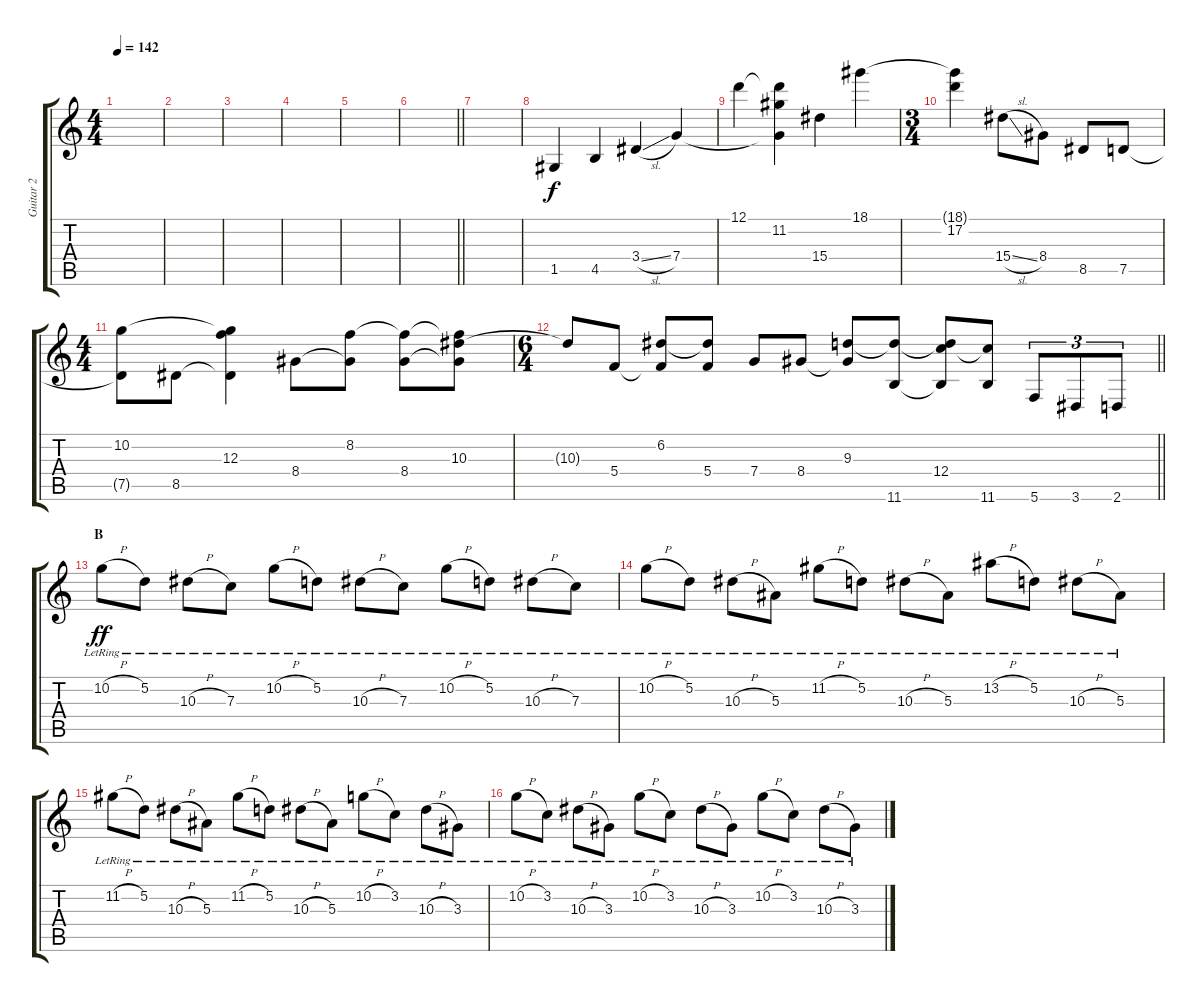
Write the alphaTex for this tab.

\track ("Guitar 2" "Guitar 2") {instrument distortionguitar}
\staff {score tabs}
\tuning (D4 A3 F3 C3 G2 C2) {hide}
\ts (4 4)
\tempo 142
\clef g2
\ks c
|
|
|
|
|
\barLineRight lightlight
|
|
1.5.4 4.5.4 3.4{sl}.4 7.4.4 |
12.1.4 (12.1{t} 11.2 7.4{t}).4 15.4.4 18.1.4 |
\ts (3 4)
(18.1{t} 17.2).4 15.4{sl}.8 8.4.8 8.5.8 7.5.8 |
\ts (4 4)
(10.2 7.5{t}).8 8.5.8 (10.2{t} 12.3 8.5{t}).4 8.4.8 (8.2 8.4{t}).8 (8.2{t} 8.4).8 (8.2{t} 10.3 8.4{t}).8 |
\ts (6 4)
\barLineRight lightlight
10.3{t}.8 5.4.8 (6.2 5.4{t}).8 (6.2{t} 5.4).8 7.4.8 8.4.8 (9.3 8.4{t}).8 (9.3{t} 11.6).8 (9.3{t} 12.4 11.6{t}).8 (12.4{t} 11.6).8 5.6.8{tu (3 2)} 3.6.8{tu (3 2)} 2.6.8{tu (3 2)} |
\section ("" "B")
10.2{h lr}.8{dy ff} 5.2{lr}.8 10.3{h lr}.8 7.3{lr}.8 10.2{h lr}.8 5.2{lr}.8 10.3{h lr}.8 7.3{lr}.8 10.2{h lr}.8 5.2{lr}.8 10.3{h lr}.8 7.3{lr}.8 |
10.2{h lr}.8 5.2{lr}.8 10.3{h lr}.8 5.3{lr}.8 11.2{h lr}.8 5.2{lr}.8 10.3{h lr}.8 5.3{lr}.8 13.2{h lr}.8 5.2{lr}.8 10.3{h lr}.8 5.3{lr}.8 |
11.2{h lr}.8 5.2{lr}.8 10.3{h lr}.8 5.3{lr}.8 11.2{h lr}.8 5.2{lr}.8 10.3{h lr}.8 5.3{lr}.8 10.2{h lr}.8 3.2{lr}.8 10.3{h lr}.8 3.3{lr}.8 |
10.2{h lr}.8 3.2{lr}.8 10.3{h lr}.8 3.3{lr}.8 10.2{h lr}.8 3.2{lr}.8 10.3{h lr}.8 3.3{lr}.8 10.2{h lr}.8 3.2{lr}.8 10.3{h lr}.8 3.3{lr}.8
